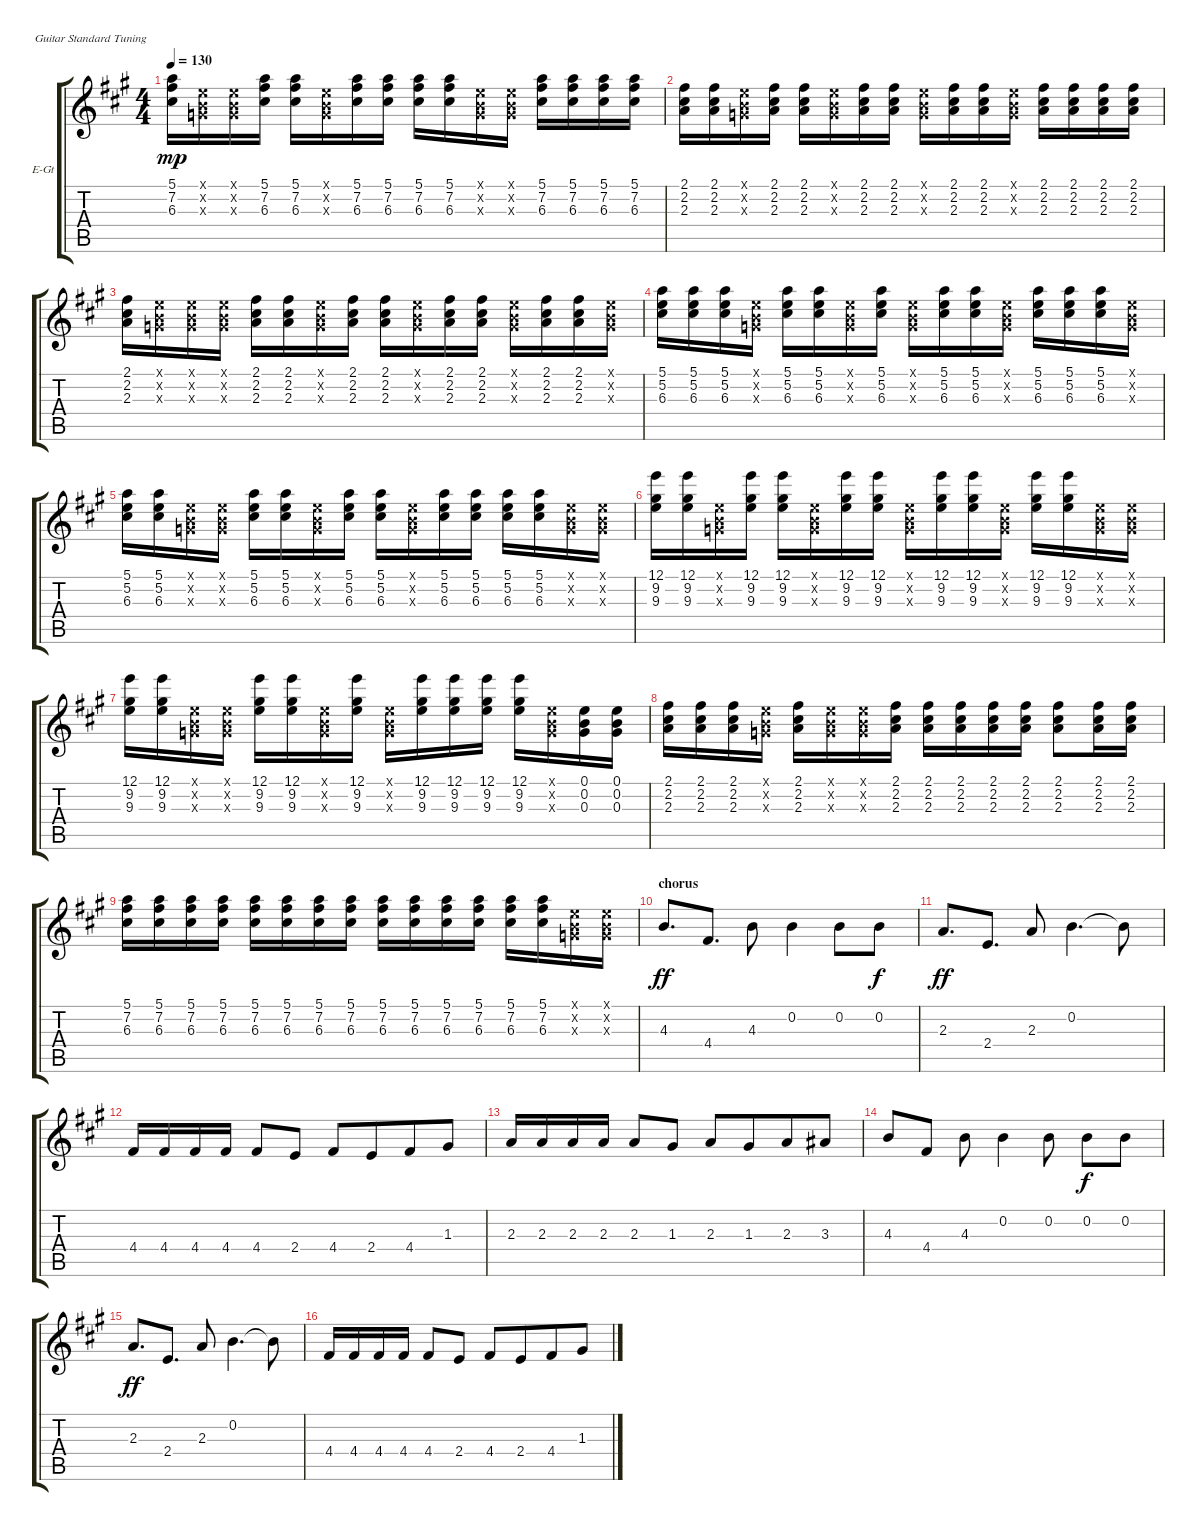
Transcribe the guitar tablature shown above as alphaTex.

\defaultSystemsLayout 4
\bracketExtendMode groupsimilarinstruments
\firstSystemTrackNameOrientation horizontal
\otherSystemsTrackNameOrientation horizontal
\track ("Electric Guitar" "E-Gt") {instrument electricguitarclean}
\staff {score tabs}
\tuning (E4 B3 G3 D3 A2 E2)
\ts (4 4)
\tempo 130
\clef g2
\ks f#minor
(5.1 7.2 6.3).16{dy mp} (0.1{x} 0.2{x} 0.3{x}).16 (0.1{x} 0.2{x} 0.3{x}).16 (5.1 7.2 6.3).16 (5.1 7.2 6.3).16 (0.1{x} 0.2{x} 0.3{x}).16 (5.1 7.2 6.3).16 (5.1 7.2 6.3).16 (5.1 7.2 6.3).16 (5.1 7.2 6.3).16 (0.1{x} 0.2{x} 0.3{x}).16 (0.1{x} 0.2{x} 0.3{x}).16 (5.1 7.2 6.3).16 (5.1 7.2 6.3).16 (5.1 7.2 6.3).16 (5.1 7.2 6.3).16 |
(2.1 2.2 2.3).16 (2.1 2.2 2.3).16 (0.1{x} 0.2{x} 0.3{x}).16 (2.1 2.2 2.3).16 (2.1 2.2 2.3).16 (0.1{x} 0.2{x} 0.3{x}).16 (2.1 2.2 2.3).16 (2.1 2.2 2.3).16 (0.1{x} 0.2{x} 0.3{x}).16 (2.1 2.2 2.3).16 (2.1 2.2 2.3).16 (0.1{x} 0.2{x} 0.3{x}).16 (2.1 2.2 2.3).16 (2.1 2.2 2.3).16 (2.1 2.2 2.3).16 (2.1 2.2 2.3).16 |
(2.1 2.2 2.3).16 (0.1{x} 0.2{x} 0.3{x}).16 (0.1{x} 0.2{x} 0.3{x}).16 (0.1{x} 0.2{x} 0.3{x}).16 (2.1 2.2 2.3).16 (2.1 2.2 2.3).16 (0.1{x} 0.2{x} 0.3{x}).16 (2.1 2.2 2.3).16 (2.1 2.2 2.3).16 (0.1{x} 0.2{x} 0.3{x}).16 (2.1 2.2 2.3).16 (2.1 2.2 2.3).16 (0.1{x} 0.2{x} 0.3{x}).16 (2.1 2.2 2.3).16 (2.1 2.2 2.3).16 (0.1{x} 0.2{x} 0.3{x}).16 |
(5.1 5.2 6.3).16 (5.1 5.2 6.3).16 (5.1 5.2 6.3).16 (0.1{x} 0.2{x} 0.3{x}).16 (5.1 5.2 6.3).16 (5.1 5.2 6.3).16 (0.1{x} 0.2{x} 0.3{x}).16 (5.1 5.2 6.3).16 (0.1{x} 0.2{x} 0.3{x}).16 (5.1 5.2 6.3).16 (5.1 5.2 6.3).16 (0.1{x} 0.2{x} 0.3{x}).16 (5.1 5.2 6.3).16 (5.1 5.2 6.3).16 (5.1 5.2 6.3).16 (0.1{x} 0.2{x} 0.3{x}).16 |
(5.1 5.2 6.3).16 (5.1 5.2 6.3).16 (0.1{x} 0.2{x} 0.3{x}).16 (0.1{x} 0.2{x} 0.3{x}).16 (5.1 5.2 6.3).16 (5.1 5.2 6.3).16 (0.1{x} 0.2{x} 0.3{x}).16 (5.1 5.2 6.3).16 (5.1 5.2 6.3).16 (0.1{x} 0.2{x} 0.3{x}).16 (5.1 5.2 6.3).16 (5.1 5.2 6.3).16 (5.1 5.2 6.3).16 (5.1 5.2 6.3).16 (0.1{x} 0.2{x} 0.3{x}).16 (0.1{x} 0.2{x} 0.3{x}).16 |
(12.1 9.2 9.3).16 (12.1 9.2 9.3).16 (0.1{x} 0.2{x} 0.3{x}).16 (12.1 9.2 9.3).16 (12.1 9.2 9.3).16 (0.1{x} 0.2{x} 0.3{x}).16 (12.1 9.2 9.3).16 (12.1 9.2 9.3).16 (0.1{x} 0.2{x} 0.3{x}).16 (12.1 9.2 9.3).16 (12.1 9.2 9.3).16 (0.1{x} 0.2{x} 0.3{x}).16 (12.1 9.2 9.3).16 (12.1 9.2 9.3).16 (0.1{x} 0.2{x} 0.3{x}).16 (0.1{x} 0.2{x} 0.3{x}).16 |
(12.1 9.2 9.3).16 (12.1 9.2 9.3).16 (0.1{x} 0.2{x} 0.3{x}).16 (0.1{x} 0.2{x} 0.3{x}).16 (12.1 9.2 9.3).16 (12.1 9.2 9.3).16 (0.1{x} 0.2{x} 0.3{x}).16 (12.1 9.2 9.3).16 (0.1{x} 0.2{x} 0.3{x}).16 (12.1 9.2 9.3).16 (12.1 9.2 9.3).16 (12.1 9.2 9.3).16 (12.1 9.2 9.3).16 (0.1{x} 0.2{x} 0.3{x}).16 (0.1 0.2 0.3).16 (0.1 0.2 0.3).16 |
(2.1 2.2 2.3).16 (2.1 2.2 2.3).16 (2.1 2.2 2.3).16 (0.1{x} 0.2{x} 0.3{x}).16 (2.1 2.2 2.3).16 (0.1{x} 0.2{x} 0.3{x}).16 (0.1{x} 0.2{x} 0.3{x}).16 (2.1 2.2 2.3).16 (2.1 2.2 2.3).16 (2.1 2.2 2.3).16 (2.1 2.2 2.3).16 (2.1 2.2 2.3).16 (2.1 2.2 2.3).8 (2.1 2.2 2.3).16 (2.1 2.2 2.3).16 |
(5.1 7.2 6.3).16 (5.1 7.2 6.3).16 (5.1 7.2 6.3).16 (5.1 7.2 6.3).16 (5.1 7.2 6.3).16 (5.1 7.2 6.3).16 (5.1 7.2 6.3).16 (5.1 7.2 6.3).16 (5.1 7.2 6.3).16 (5.1 7.2 6.3).16 (5.1 7.2 6.3).16 (5.1 7.2 6.3).16 (5.1 7.2 6.3).16 (5.1 7.2 6.3).16 (0.1{x} 0.2{x} 0.3{x}).16 (0.1{x} 0.2{x} 0.3{x}).16 |
\section ("" "chorus")
4.3.8{d dy ff} 4.4.8{d} 4.3.8 0.2.4 0.2.8 0.2.8{dy f} |
2.3.8{d dy ff} 2.4.8{d} 2.3.8 0.2.4{d} 0.2{t}.8 |
4.4.16 4.4.16 4.4.16 4.4.16 4.4.8 2.4.8 4.4.8 2.4.8{beam merge} 4.4.8 1.3.8 |
2.3.16 2.3.16 2.3.16 2.3.16 2.3.8 1.3.8 2.3.8 1.3.8{beam merge} 2.3.8 3.3.8 |
4.3.8 4.4.8 4.3.8 0.2.4 0.2.8 0.2.8{dy f} 0.2.8 |
2.3.8{d dy ff} 2.4.8{d} 2.3.8 0.2.4{d} 0.2{t}.8 |
4.4.16 4.4.16 4.4.16 4.4.16 4.4.8 2.4.8 4.4.8 2.4.8{beam merge} 4.4.8 1.3.8
